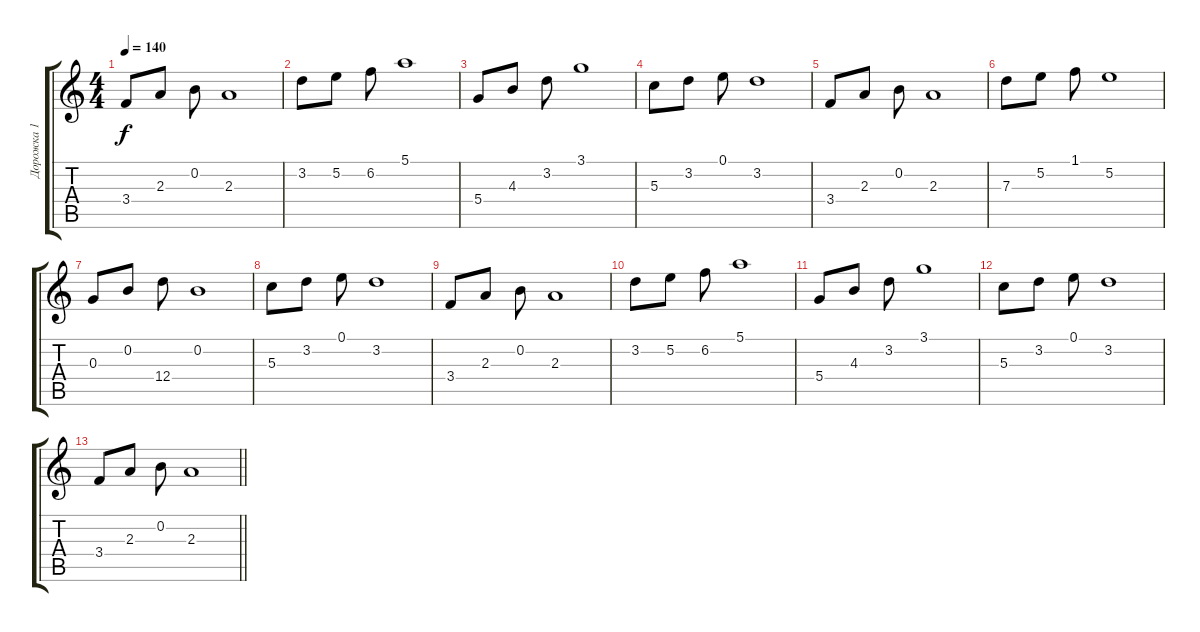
\track ("Дорожка 1" "Дорожка 1") {instrument acousticguitarsteel}
\staff {score tabs}
\tuning (E4 B3 G3 D3 A2 E2) {hide}
\ts (4 4)
\tempo 140
\clef g2
\ks c
3.4.8{dy f} 2.3.8 0.2.8 2.3.1 |
3.2.8 5.2.8 6.2.8 5.1.1 |
5.4.8 4.3.8 3.2.8 3.1.1 |
5.3.8 3.2.8 0.1.8 3.2.1 |
3.4.8 2.3.8 0.2.8 2.3.1 |
7.3.8 5.2.8 1.1.8 5.2.1 |
0.3.8 0.2.8 12.4.8 0.2.1 |
5.3.8 3.2.8 0.1.8 3.2.1 |
3.4.8 2.3.8 0.2.8 2.3.1 |
3.2.8 5.2.8 6.2.8 5.1.1 |
5.4.8 4.3.8 3.2.8 3.1.1 |
5.3.8 3.2.8 0.1.8 3.2.1 |
\barLineRight lightlight
3.4.8 2.3.8 0.2.8 2.3.1
